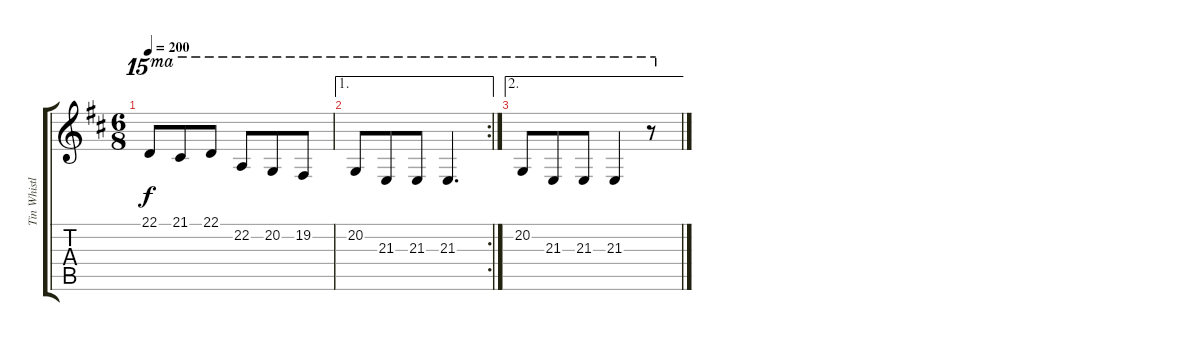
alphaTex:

\track ("Tin Whistle" "Tin Whistl") {instrument flute}
\staff {score tabs}
\tuning (E4 B3 G3 D3 A2 E2) {hide}
\ts (6 8)
\tempo 200
\clef g2
\ks d
22.1.8{ot 15ma dy f} 21.1.8{ot 15ma} 22.1.8{ot 15ma} 22.2.8{ot 15ma} 20.2.8{ot 15ma} 19.2.8{ot 15ma} |
\ae 1
\rc 2
20.2.8{ot 15ma} 21.3.8{ot 15ma} 21.3.8{ot 15ma} 21.3.4{d ot 15ma} |
\ae 2
20.2.8{ot 15ma} 21.3.8{ot 15ma} 21.3.8{ot 15ma} 21.3.4{ot 15ma} r.8{ot 15ma}
